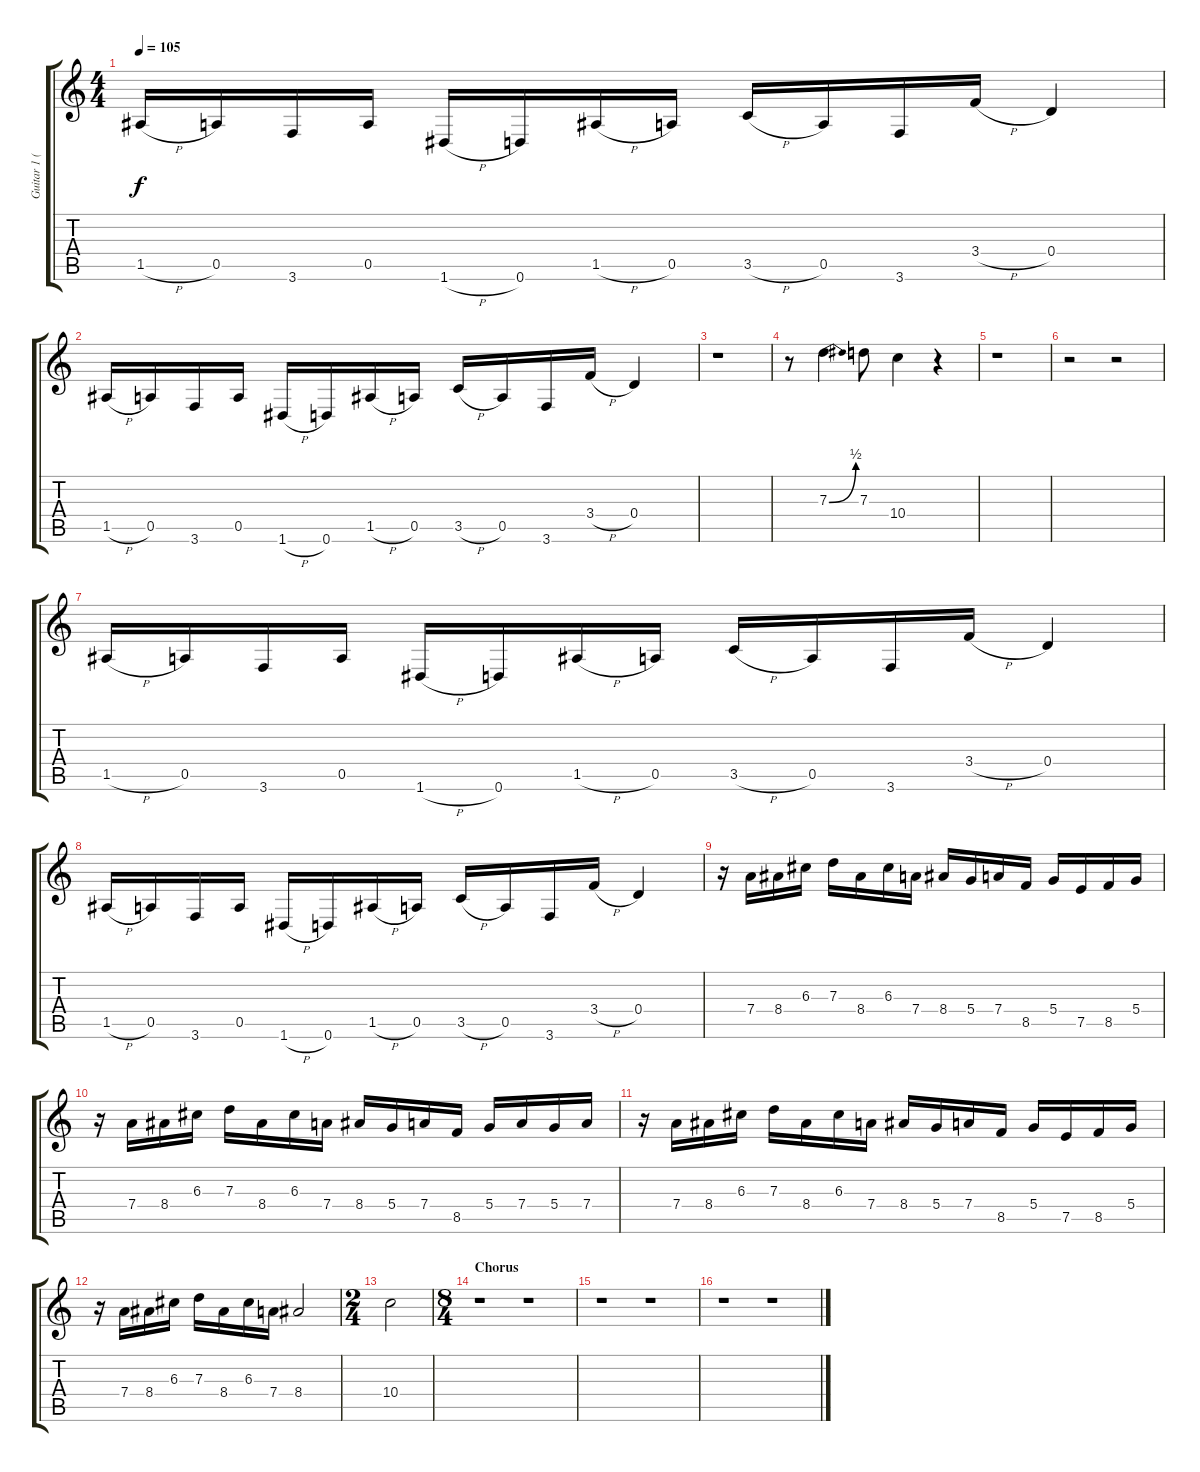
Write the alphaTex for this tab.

\track ("Guitar 1 (Ritchie Blackmore)" "Guitar 1 (") {instrument overdrivenguitar}
\staff {score tabs}
\tuning (E4 B3 G3 D3 A2 D2) {hide}
\ts (4 4)
\tempo 105
\clef g2
\ks c
1.5{h}.16{dy f} 0.5.16 3.6.16 0.5.16 1.6{h}.16 0.6.16 1.5{h}.16 0.5.16 3.5{h}.16 0.5.16 3.6.16 3.4{h}.16 0.4.4 |
1.5{h}.16 0.5.16 3.6.16 0.5.16 1.6{h}.16 0.6.16 1.5{h}.16 0.5.16 3.5{h}.16 0.5.16 3.6.16 3.4{h}.16 0.4.4 |
r.1 |
r.8 7.3{be (bend 0 0 60 2)}.4{instrument electricguitarclean} 7.3.8 10.4.4 r.4 |
r.1{instrument overdrivenguitar} |
r.2 r.2 |
1.5{h}.16 0.5.16 3.6.16 0.5.16 1.6{h}.16 0.6.16 1.5{h}.16 0.5.16 3.5{h}.16 0.5.16 3.6.16 3.4{h}.16 0.4.4 |
1.5{h}.16 0.5.16 3.6.16 0.5.16 1.6{h}.16 0.6.16 1.5{h}.16 0.5.16 3.5{h}.16 0.5.16 3.6.16 3.4{h}.16 0.4.4 |
r.16 7.4.16 8.4.16 6.3.16 7.3.16 8.4.16 6.3.16 7.4.16 8.4.16 5.4.16 7.4.16 8.5.16 5.4.16 7.5.16 8.5.16 5.4.16 |
r.16 7.4.16 8.4.16 6.3.16 7.3.16 8.4.16 6.3.16 7.4.16 8.4.16 5.4.16 7.4.16 8.5.16 5.4.16 7.4.16 5.4.16 7.4.16 |
r.16 7.4.16 8.4.16 6.3.16 7.3.16 8.4.16 6.3.16 7.4.16 8.4.16 5.4.16 7.4.16 8.5.16 5.4.16 7.5.16 8.5.16 5.4.16 |
r.16 7.4.16 8.4.16 6.3.16 7.3.16 8.4.16 6.3.16 7.4.16 8.4.2 |
\ts (2 4)
10.4.2 |
\ts (8 4)
\section ("" "Chorus")
r.1 r.1 |
r.1 r.1 |
r.1 r.1
